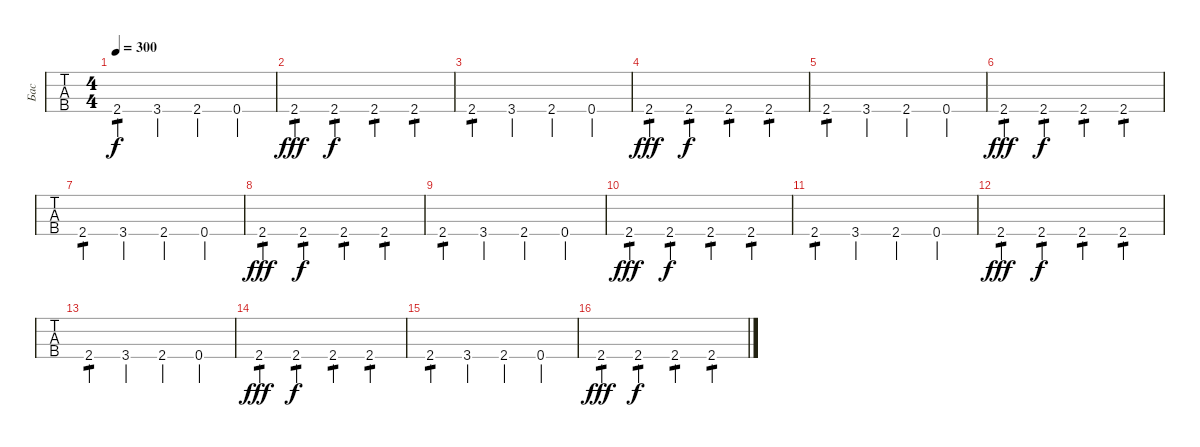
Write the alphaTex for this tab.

\track ("Бас" "Бас") {instrument electricbassfinger}
\staff {tabs}
\tuning (G2 D2 A1 E1) {hide}
\ts (4 4)
\tempo 300
\clef f4
\ks c
2.4.4{tp 1 dy f} 3.4.4 2.4.4 0.4.4 |
2.4{hac}.4{tp 1 dy fff} 2.4.4{tp 1 dy f} 2.4.4{tp 1} 2.4.4{tp 1} |
2.4.4{tp 1} 3.4.4 2.4.4 0.4.4 |
2.4{hac}.4{tp 1 dy fff} 2.4.4{tp 1 dy f} 2.4.4{tp 1} 2.4.4{tp 1} |
2.4.4{tp 1} 3.4.4 2.4.4 0.4.4 |
2.4{hac}.4{tp 1 dy fff} 2.4.4{tp 1 dy f} 2.4.4{tp 1} 2.4.4{tp 1} |
2.4.4{tp 1} 3.4.4 2.4.4 0.4.4 |
2.4{hac}.4{tp 1 dy fff} 2.4.4{tp 1 dy f} 2.4.4{tp 1} 2.4.4{tp 1} |
2.4.4{tp 1} 3.4.4 2.4.4 0.4.4 |
2.4{hac}.4{tp 1 dy fff} 2.4.4{tp 1 dy f} 2.4.4{tp 1} 2.4.4{tp 1} |
2.4.4{tp 1} 3.4.4 2.4.4 0.4.4 |
2.4{hac}.4{tp 1 dy fff} 2.4.4{tp 1 dy f} 2.4.4{tp 1} 2.4.4{tp 1} |
2.4.4{tp 1} 3.4.4 2.4.4 0.4.4 |
2.4{hac}.4{tp 1 dy fff} 2.4.4{tp 1 dy f} 2.4.4{tp 1} 2.4.4{tp 1} |
2.4.4{tp 1} 3.4.4 2.4.4 0.4.4 |
2.4{hac}.4{tp 1 dy fff} 2.4.4{tp 1 dy f} 2.4.4{tp 1} 2.4.4{tp 1}
